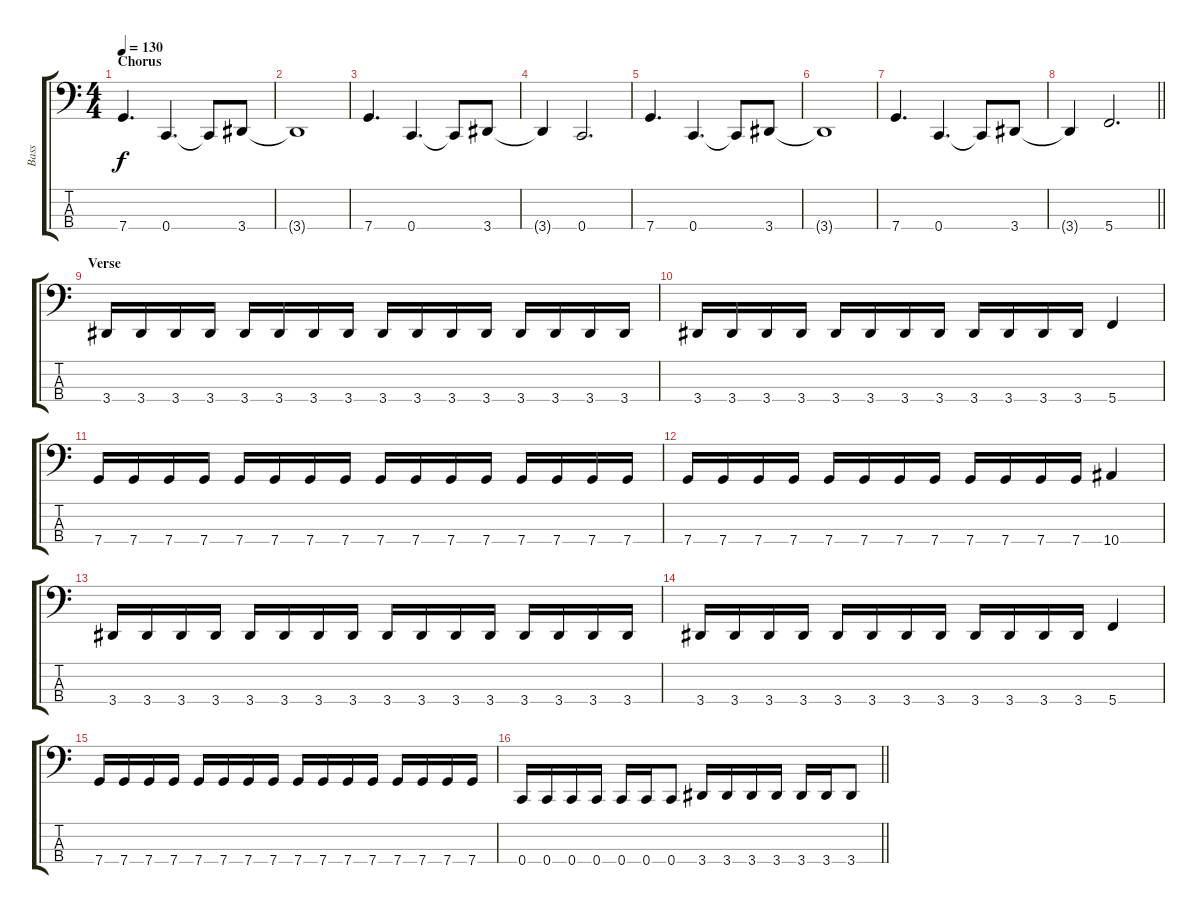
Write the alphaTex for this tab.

\track ("Bass" "Bass") {instrument electricbassfinger}
\staff {score tabs}
\tuning (F2 C2 G1 C1) {hide}
\ts (4 4)
\section ("" "Chorus")
\tempo 130
\clef f4
\ks c
7.4.4{d dy f} 0.4.4{d} 0.4{t}.8 3.4.8 |
3.4{t}.1 |
7.4.4{d} 0.4.4{d} 0.4{t}.8 3.4.8 |
3.4{t}.4 0.4.2{d} |
7.4.4{d} 0.4.4{d} 0.4{t}.8 3.4.8 |
3.4{t}.1 |
7.4.4{d} 0.4.4{d} 0.4{t}.8 3.4.8 |
\barLineRight lightlight
3.4{t}.4 5.4.2{d} |
\section ("" "Verse")
3.4.16 3.4.16 3.4.16 3.4.16 3.4.16 3.4.16 3.4.16 3.4.16 3.4.16 3.4.16 3.4.16 3.4.16 3.4.16 3.4.16 3.4.16 3.4.16 |
3.4.16 3.4.16 3.4.16 3.4.16 3.4.16 3.4.16 3.4.16 3.4.16 3.4.16 3.4.16 3.4.16 3.4.16 5.4.4 |
7.4.16 7.4.16 7.4.16 7.4.16 7.4.16 7.4.16 7.4.16 7.4.16 7.4.16 7.4.16 7.4.16 7.4.16 7.4.16 7.4.16 7.4.16 7.4.16 |
7.4.16 7.4.16 7.4.16 7.4.16 7.4.16 7.4.16 7.4.16 7.4.16 7.4.16 7.4.16 7.4.16 7.4.16 10.4.4 |
3.4.16 3.4.16 3.4.16 3.4.16 3.4.16 3.4.16 3.4.16 3.4.16 3.4.16 3.4.16 3.4.16 3.4.16 3.4.16 3.4.16 3.4.16 3.4.16 |
3.4.16 3.4.16 3.4.16 3.4.16 3.4.16 3.4.16 3.4.16 3.4.16 3.4.16 3.4.16 3.4.16 3.4.16 5.4.4 |
7.4.16 7.4.16 7.4.16 7.4.16 7.4.16 7.4.16 7.4.16 7.4.16 7.4.16 7.4.16 7.4.16 7.4.16 7.4.16 7.4.16 7.4.16 7.4.16 |
\barLineRight lightlight
0.4.16 0.4.16 0.4.16 0.4.16 0.4.16 0.4.16 0.4.8 3.4.16 3.4.16 3.4.16 3.4.16 3.4.16 3.4.16 3.4.8
